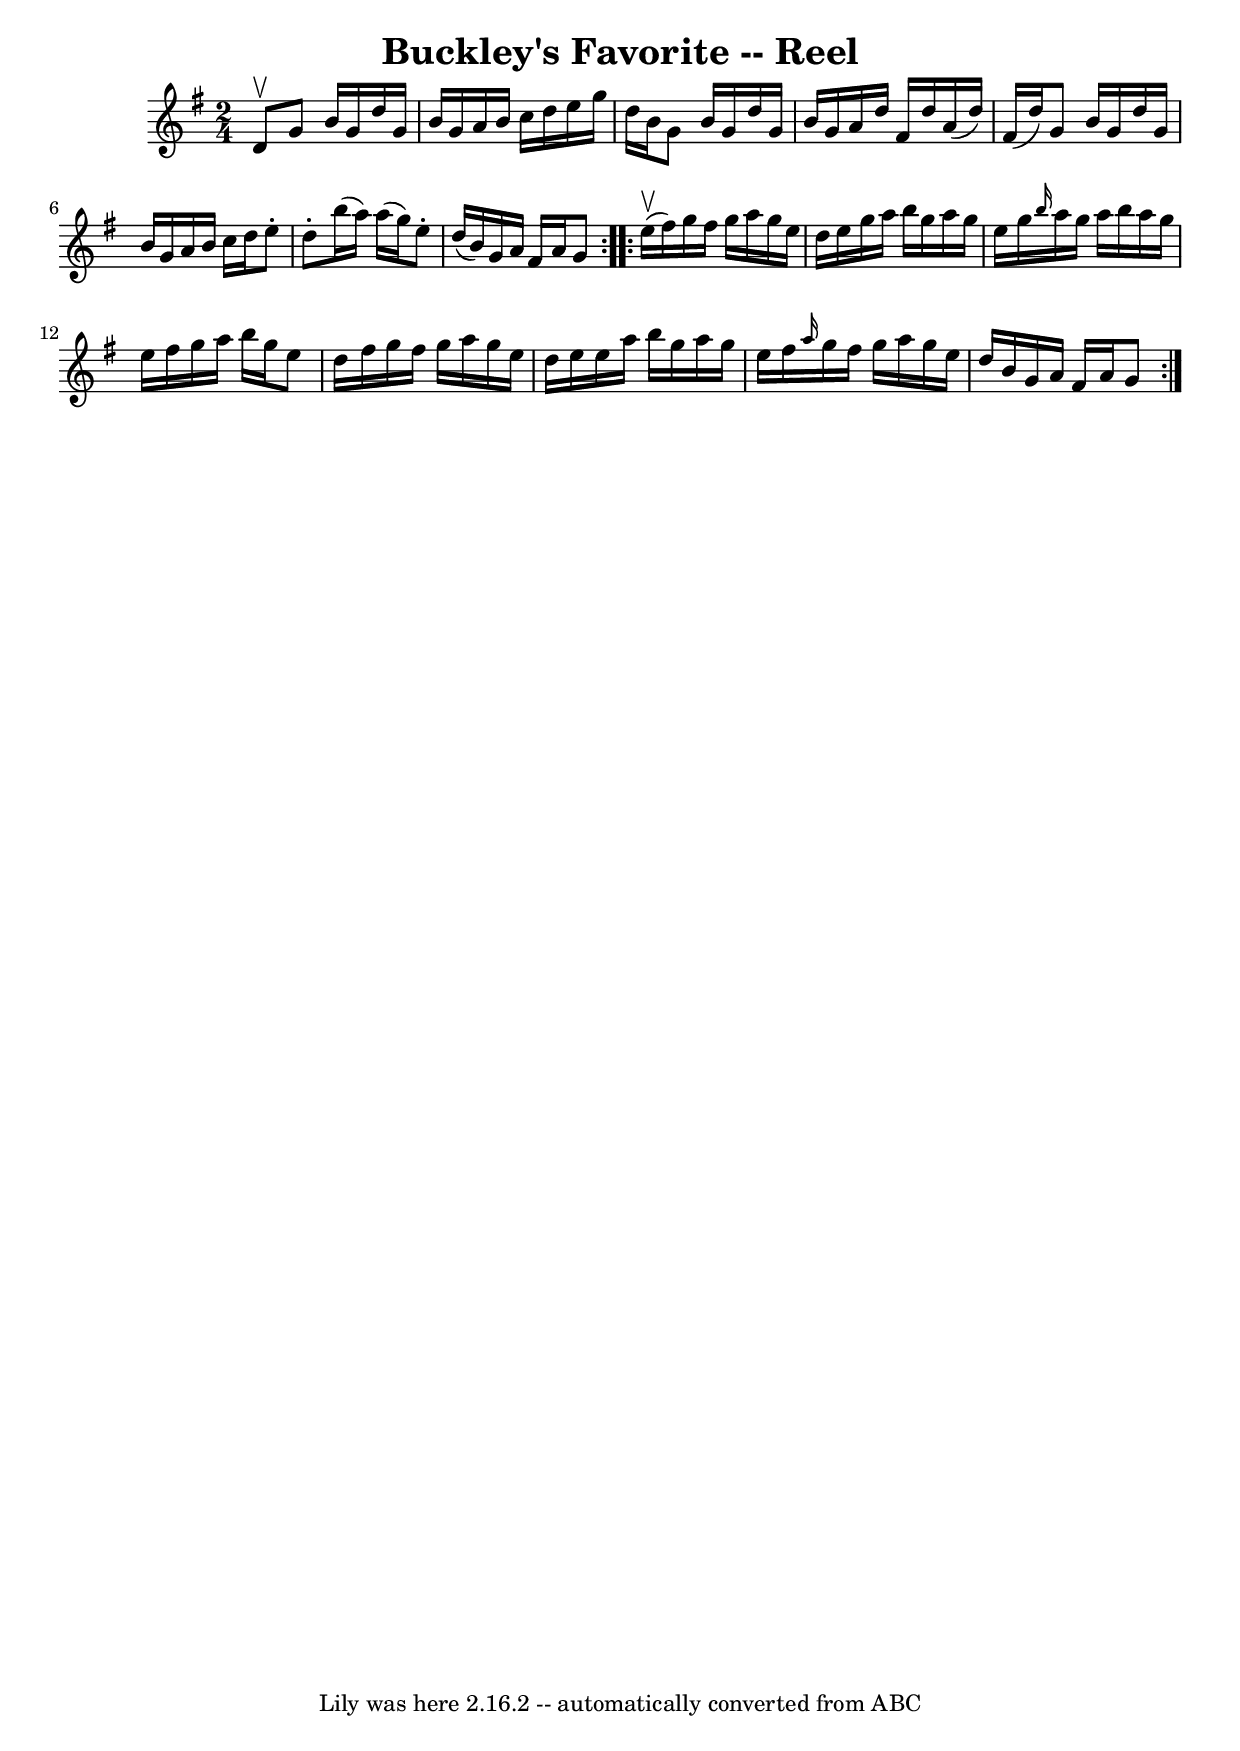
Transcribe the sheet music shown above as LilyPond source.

\version "2.7.40"
\include "Mammoth.ily"
\header {
	%% book = "Ryan's Mammoth Collection"
	crossRefNumber = "1"
	footnotes = ""
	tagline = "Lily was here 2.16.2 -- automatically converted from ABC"
	title = "Buckley's Favorite -- Reel"
}
voicedefault =  {


\repeat volta 2 {
\time 2/4 
\key g \major d'8^\upbow |
 g'8 b'16 g'16 d''16   
 g'16 b'16 g'16  |
 a'16 b'16 c''16 d''16 e''16    
g''16 d''16 b'16  |
 g'8 b'16 g'16 d''16 g'16 b'16 
 g'16  |
 a'16 d''16 fis'16 d''16 a'16 (d''16)   
fis'16 (d''16) |
 g'8 b'16 g'16 d''16 g'16 b'16  
 g'16  |
 a'16 b'16 c''16 d''16 e''8 -. d''8 -. |
 
 b''16 (a''16) a''16 (g''16) e''8 -. d''16 (b'16) 
|
 g'16 a'16 fis'16 a'16 g'8  } \repeat volta 2 { e''16 
^\upbow(fis''16) |
 g''16 fis''16 g''16 a''16 g''16   
 e''16 d''16 e''16  |
 g''16 a''16 b''16 g''16 a''16  
 g''16 e''16 g''16  |
 \grace { b''16  } a''16 g''16    
a''16 b''16 a''16 g''16 e''16 fis''16  |
 g''16 a''16 
 b''16 g''16 e''8 d''16 fis''16  |
 g''16 fis''16    
g''16 a''16 g''16 e''16 d''16 e''16  |
 e''16 a''16   
 b''16 g''16 a''16 g''16 e''16 fis''16  |
 \grace {    
a''16  } g''16 fis''16 g''16 a''16 g''16 e''16 d''16    
b'16  |
 g'16 a'16 fis'16 a'16 g'8  }   
}

\score{
    <<

	\context Staff="default"
	{
	    \voicedefault 
	}

    >>
	\layout {
	}
	\midi {}
}
